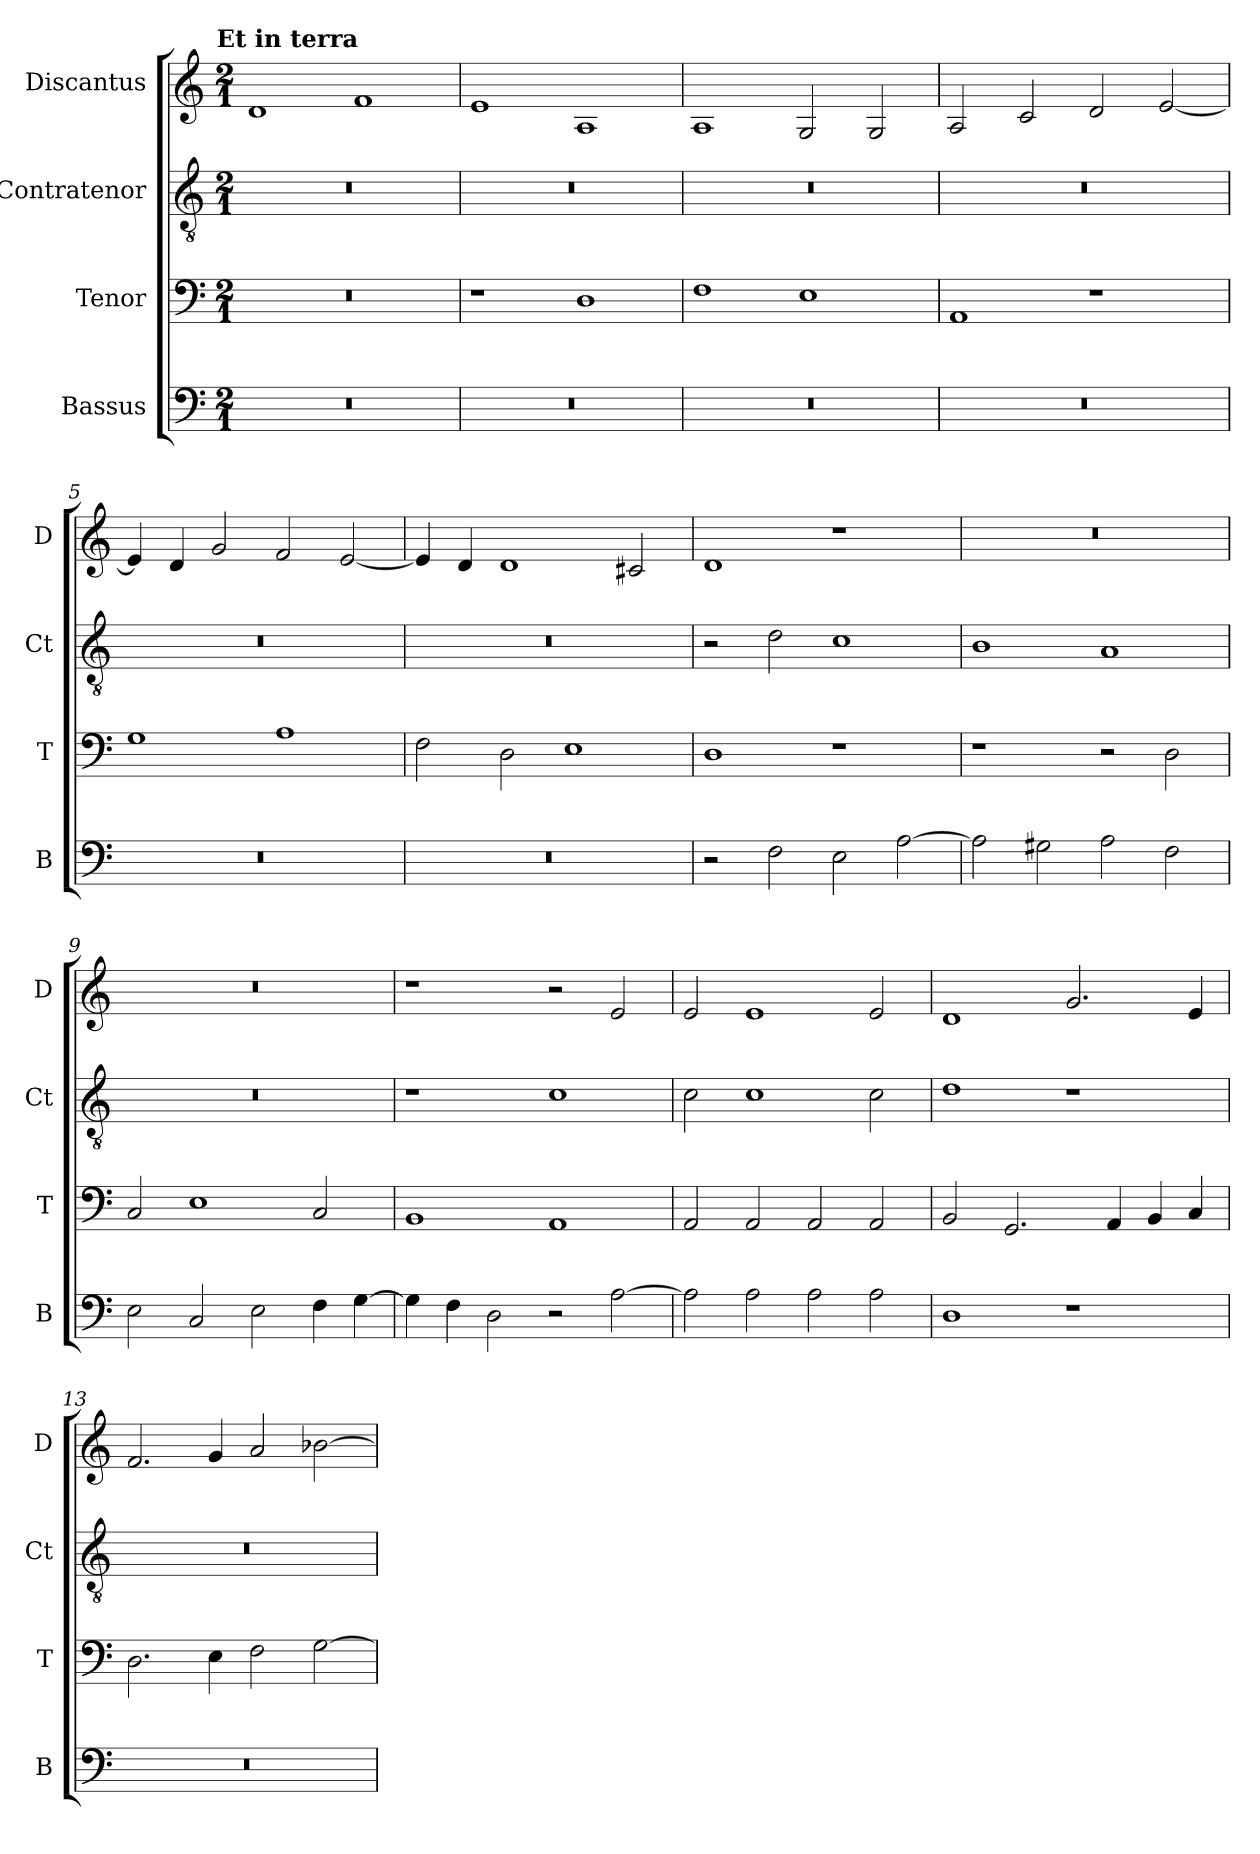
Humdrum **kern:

**kern	**kern	**kern	**kern
*part4	*part3	*part2	*part1
*staff4	*staff3	*staff2	*staff1
*I"Bassus	*I"Tenor	*I"Contratenor	*I"Discantus
*I'B	*I'T	*I'Ct	*I'D
*clefF4	*clefF4	*clefGv2	*clefG2
*k[]	*k[]	*k[]	*k[]
!!LO:TX:omd:t=Et in terra
*M2/1	*M2/1	*M2/1	*M2/1
=1	=1	=1	=1
0r	0r	0r	1d
.	.	.	1f
=2	=2	=2	=2
0r	1r	0r	1e
.	1D	.	1A
=3	=3	=3	=3
0r	1F	0r	1A
.	1E	.	2G/
.	.	.	2G/
=4	=4	=4	=4
0r	1AA	0r	2A/
.	.	.	2c/
.	1r	.	2d/
.	.	.	[2e/
=5	=5	=5	=5
0r	1G	0r	4e/]
.	.	.	4d/
.	.	.	2g/
.	1A	.	2f/
.	.	.	[2e/
=6	=6	=6	=6
0r	2F\	0r	4e/]
.	.	.	4d/
.	2D\	.	1d
.	1E	.	.
.	.	.	2c#X/
=7	=7	=7	=7
2r	1D	2r	1d
2F\	.	2d\	.
2E\	1r	1c	1r
[2A\	.	.	.
=8	=8	=8	=8
2A\]	1r	1B	0r
2G#X\	.	.	.
2A\	2r	1A	.
2F\	2D\	.	.
=9	=9	=9	=9
2E\	2C/	0r	0r
2C/	1E	.	.
2E\	.	.	.
4F\	2C/	.	.
[4G\	.	.	.
=10	=10	=10	=10
4G\]	1BB	1r	1r
4F\	.	.	.
2D\	.	.	.
2r	1AA	1c	2r
[2A\	.	.	2e/
=11	=11	=11	=11
2A\]	2AA/	2c\	2e/
2A\	2AA/	1c	1e
2A\	2AA/	.	.
2A\	2AA/	2c\	2e/
=12	=12	=12	=12
1D	2BB/	1d	1d
.	2.GG/	.	.
1r	.	1r	2.g/
.	4AA/	.	.
.	4BB/	.	.
.	4C/	.	4e/
=13	=13	=13	=13
0r	2.D\	0r	2.f/
.	4E\	.	4g/
.	2F\	.	2a/
.	[2G\	.	[2b-X\
=	=	=	=
*-	*-	*-	*-
